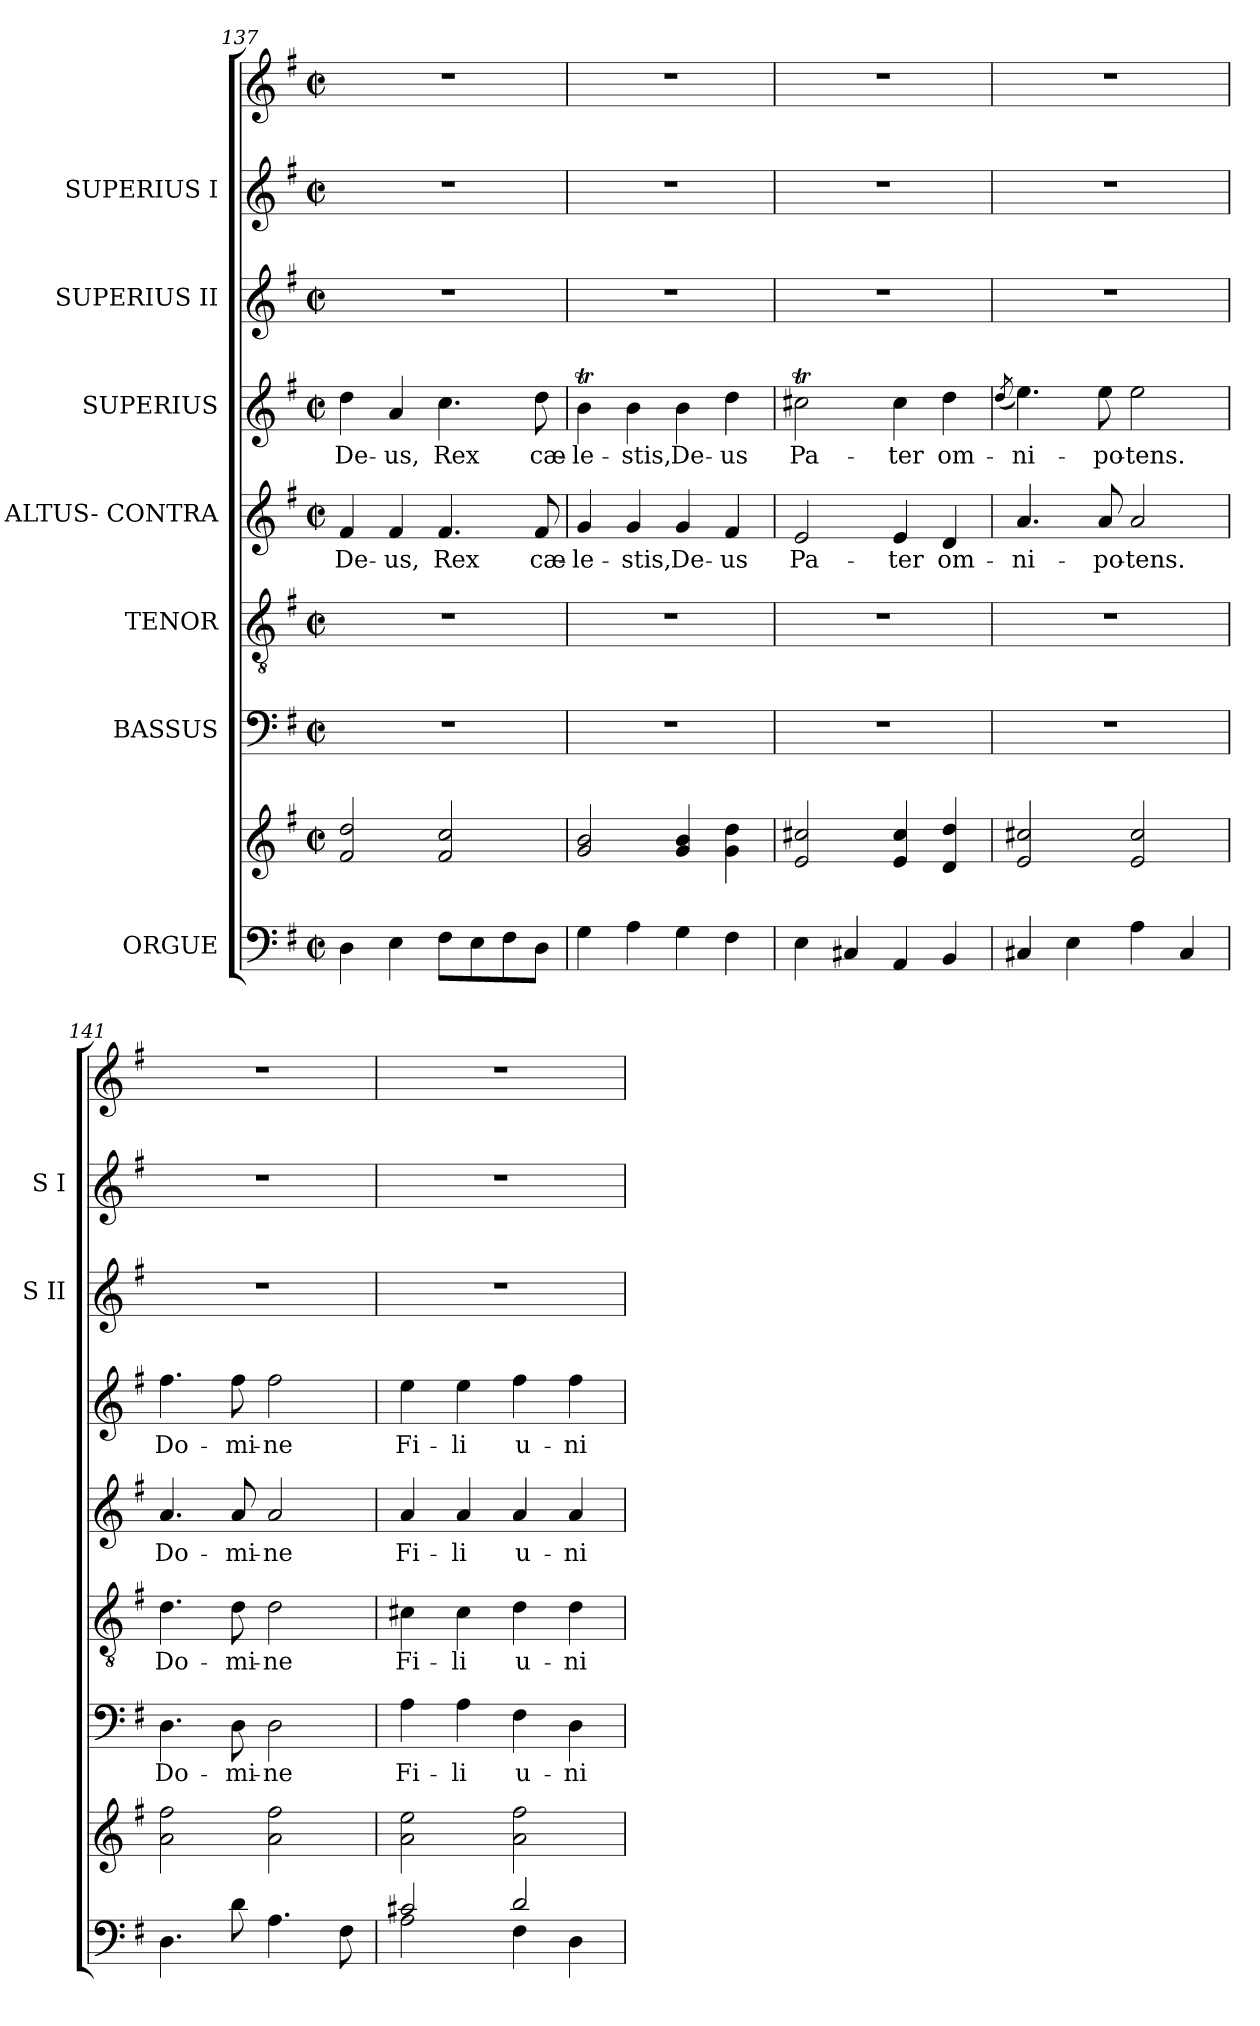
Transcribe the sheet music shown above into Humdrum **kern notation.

**kern	**kern	**kern	**text	**kern	**text	**kern	**text	**kern	**text	**kern	**kern	**kern
*part8	*part8	*part7	*part7	*part6	*part6	*part5	*part5	*part4	*part4	*part3	*part2	*part1
*staff9	*staff8	*staff7	*staff7	*staff6	*staff6	*staff5	*staff5	*staff4	*staff4	*staff3	*staff2	*staff1
*I"ORGUE	*	*I"BASSUS	*	*I"TENOR	*	*I"ALTUS- CONTRA	*	*I"SUPERIUS	*	*I"SUPERIUS II	*I"SUPERIUS I	*
*	*	*	*	*	*	*	*	*	*	*I'S II	*I'S I	*
*clefF4	*clefG2	*clefF4	*	*clefGv2	*	*clefG2	*	*clefG2	*	*clefG2	*clefG2	*clefG2
*k[f#]	*k[f#]	*k[f#]	*	*k[f#]	*	*k[f#]	*	*k[f#]	*	*k[f#]	*k[f#]	*k[f#]
*e:	*e:	*e:	*	*e:	*	*e:	*	*e:	*	*e:	*e:	*e:
*M2/2	*M2/2	*M2/2	*	*M2/2	*	*M2/2	*	*M2/2	*	*M2/2	*M2/2	*M2/2
*met(c|)	*met(c|)	*met(c|)	*	*met(c|)	*	*met(c|)	*	*met(c|)	*	*met(c|)	*met(c|)	*met(c|)
=137	=137	=137	=137	=137	=137	=137	=137	=137	=137	=137	=137	=137
!	!	!	!	!	!	!	!LO:LY:b	!	!LO:LY:b	!	!	!
4D\	2f#/ 2dd/	1r	.	1r	.	4f#/	De-	4dd\	De-	1r	1r	1r
!	!	!	!	!	!	!	!LO:LY:b	!	!LO:LY:b	!	!	!
4E\	.	.	.	.	.	4f#/	-us,	4a/	-us,	.	.	.
!	!	!	!	!	!	!	!LO:LY:b	!	!LO:LY:b	!	!	!
8F#\L	2f#/ 2cc/	.	.	.	.	4.f#/	Rex	4.cc\	Rex	.	.	.
8E\	.	.	.	.	.	.	.	.	.	.	.	.
8F#\	.	.	.	.	.	.	.	.	.	.	.	.
!	!	!	!	!	!	!	!LO:LY:b	!	!LO:LY:b	!	!	!
8D\J	.	.	.	.	.	8f#/	cæ-	8dd\	cæ-	.	.	.
=138	=138	=138	=138	=138	=138	=138	=138	=138	=138	=138	=138	=138
!	!	!	!	!	!	!	!LO:LY:b	!	!LO:LY:b	!	!	!
4G\	2g/ 2b/	1r	.	1r	.	4g/	-le-	4bt\	-le-	1r	1r	1r
!	!	!	!	!	!	!	!LO:LY:b	!	!LO:LY:b	!	!	!
4A\	.	.	.	.	.	4g/	-stis,	4b\	-stis,	.	.	.
!	!	!	!	!	!	!	!LO:LY:b	!	!LO:LY:b	!	!	!
4G\	4g/ 4b/	.	.	.	.	4g/	De-	4b\	De-	.	.	.
!	!	!	!	!	!	!	!LO:LY:b	!	!LO:LY:b	!	!	!
4F#\	4g\ 4dd\	.	.	.	.	4f#/	-us	4dd\	-us	.	.	.
!!LO:PB:g=z
=139	=139	=139	=139	=139	=139	=139	=139	=139	=139	=139	=139	=139
!	!	!	!	!	!	!	!LO:LY:b	!	!LO:LY:b	!	!	!
4E\	2e/ 2cc#X/	1r	.	1r	.	2e/	Pa-	2cc#Xt\	Pa-	1r	1r	1r
4C#X/	.	.	.	.	.	.	.	.	.	.	.	.
!	!	!	!	!	!	!	!LO:LY:b	!	!LO:LY:b	!	!	!
4AA/	4e/ 4cc#/	.	.	.	.	4e/	-ter	4cc#\	-ter	.	.	.
!	!	!	!	!	!	!	!LO:LY:b	!	!LO:LY:b	!	!	!
4BB/	4d/ 4dd/	.	.	.	.	4d/	om-	4dd\	om-	.	.	.
=140	=140	=140	=140	=140	=140	=140	=140	=140	=140	=140	=140	=140
.	.	.	.	.	.	.	.	(<8qdd/	.	.	.	.
!	!	!	!	!	!	!	!LO:LY:b	!	!LO:LY:b	!	!	!
4C#X/	2e/ 2cc#X/	1r	.	1r	.	4.a/	-ni-	4.ee\)	-ni-	1r	1r	1r
4E\	.	.	.	.	.	.	.	.	.	.	.	.
!	!	!	!	!	!	!	!LO:LY:b	!	!LO:LY:b	!	!	!
.	.	.	.	.	.	8a/	-po-	8ee\	-po-	.	.	.
!	!	!	!	!	!	!	!LO:LY:b	!	!LO:LY:b	!	!	!
4A\	2e/ 2cc#/	.	.	.	.	2a/	-tens.	2ee\	-tens.	.	.	.
4C#/	.	.	.	.	.	.	.	.	.	.	.	.
=141	=141	=141	=141	=141	=141	=141	=141	=141	=141	=141	=141	=141
!	!	!	!LO:LY:b	!	!LO:LY:b	!	!LO:LY:b	!	!LO:LY:b	!	!	!
4.D\	2a\ 2ff#\	4.D\	Do-	4.d\	Do-	4.a/	Do-	4.ff#\	Do-	1r	1r	1r
!	!	!	!LO:LY:b	!	!LO:LY:b	!	!LO:LY:b	!	!LO:LY:b	!	!	!
8d\	.	8D\	-mi-	8d\	-mi-	8a/	-mi-	8ff#\	-mi-	.	.	.
!	!	!	!LO:LY:b	!	!LO:LY:b	!	!LO:LY:b	!	!LO:LY:b	!	!	!
4.A\	2a\ 2ff#\	2D\	-ne	2d\	-ne	2a/	-ne	2ff#\	-ne	.	.	.
8F#\	.	.	.	.	.	.	.	.	.	.	.	.
=142	=142	=142	=142	=142	=142	=142	=142	=142	=142	=142	=142	=142
*^	*	*	*	*	*	*	*	*	*	*	*	*
!	!	!	!	!LO:LY:b	!	!LO:LY:b	!	!LO:LY:b	!	!LO:LY:b	!	!	!
2c#X/	2A\	2a\ 2ee\	4A\	Fi-	4c#X\	Fi-	4a/	Fi-	4ee\	Fi-	1r	1r	1r
!	!	!	!	!LO:LY:b	!	!LO:LY:b	!	!LO:LY:b	!	!LO:LY:b	!	!	!
.	.	.	4A\	-li	4c#\	-li	4a/	-li	4ee\	-li	.	.	.
!	!	!	!	!LO:LY:b	!	!LO:LY:b	!	!LO:LY:b	!	!LO:LY:b	!	!	!
2d/	4F#\	2a\ 2ff#\	4F#\	u-	4d\	u-	4a/	u-	4ff#\	u-	.	.	.
!	!	!	!	!LO:LY:b	!	!LO:LY:b	!	!LO:LY:b	!	!LO:LY:b	!	!	!
.	4D\	.	4D\	-ni-	4d\	-ni-	4a/	-ni-	4ff#\	-ni-	.	.	.
*v	*v	*	*	*	*	*	*	*	*	*	*	*	*
=	=	=	=	=	=	=	=	=	=	=	=	=
*-	*-	*-	*-	*-	*-	*-	*-	*-	*-	*-	*-	*-
